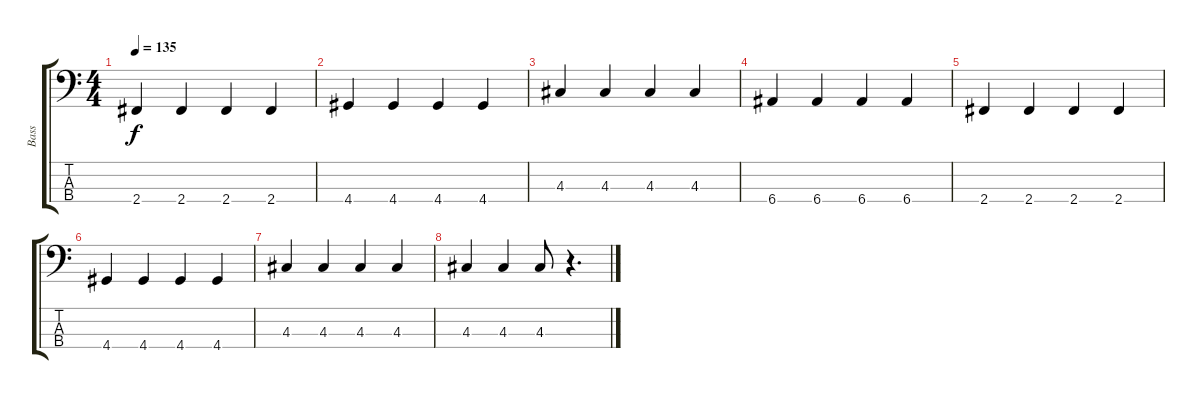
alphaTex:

\track ("Bass" "Bass") {instrument electricbasspick}
\staff {score tabs}
\tuning (G2 D2 A1 E1) {hide}
\ts (4 4)
\tempo 135
\clef f4
\ks c
2.4.4{dy f} 2.4.4 2.4.4 2.4.4 |
4.4.4 4.4.4 4.4.4 4.4.4 |
4.3.4 4.3.4 4.3.4 4.3.4 |
6.4.4 6.4.4 6.4.4 6.4.4 |
2.4.4 2.4.4 2.4.4 2.4.4 |
4.4.4 4.4.4 4.4.4 4.4.4 |
4.3.4 4.3.4 4.3.4 4.3.4 |
4.3.4 4.3.4 4.3.8 r.4{d}
